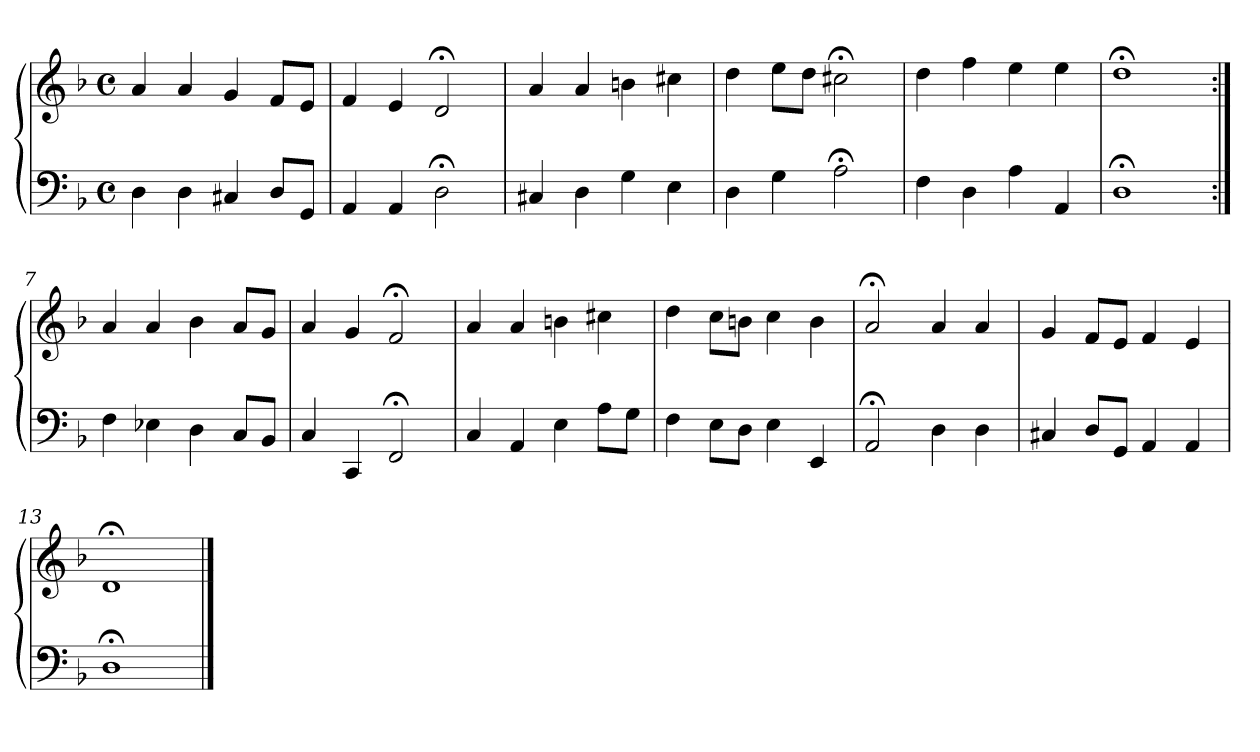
**kern	**kern
*part1	*part1
*staff2	*staff1
*clefF4	*clefG2
*k[b-]	*k[b-]
*M4/4	*M4/4
*met(c)	*met(c)
=1	=1
4D	4a
4D	4a
4C#X	4g
8DL	8fL
8GGJ	8eJ
=2	=2
4AA	4f
4AA	4e
2D;<	2d;<
=3	=3
4C#X	4a
4D	4a
4G	4bn
4E	4cc#X
=4	=4
4D	4dd
4G	8eeL
.	8ddJ
2A;<	2cc#X;<
=5	=5
4F	4dd
4D	4ff
4A	4ee
4AA	4ee
=6	=6
1D;<	1dd;<
=7:|!	=7:|!
4F	4a
4E-X	4a
4D	4b-
8CL	8aL
8BB-J	8gJ
!!LO:LB:g=z
=8	=8
4C	4a
4CC	4g
2FF;<	2f;<
=9	=9
4C	4a
4AA	4a
4E	4bn
8AL	4cc#X
8GJ	.
=10	=10
4F	4dd
8EL	8ccL
8DJ	8bnJ
4E	4cc
4EE	4b
=11	=11
2AA;<	2a;<
4D	4a
4D	4a
=12	=12
4C#X	4g
8DL	8fL
8GGJ	8eJ
4AA	4f
4AA	4e
=13	=13
1D;<	1d;<
==	==
*-	*-
